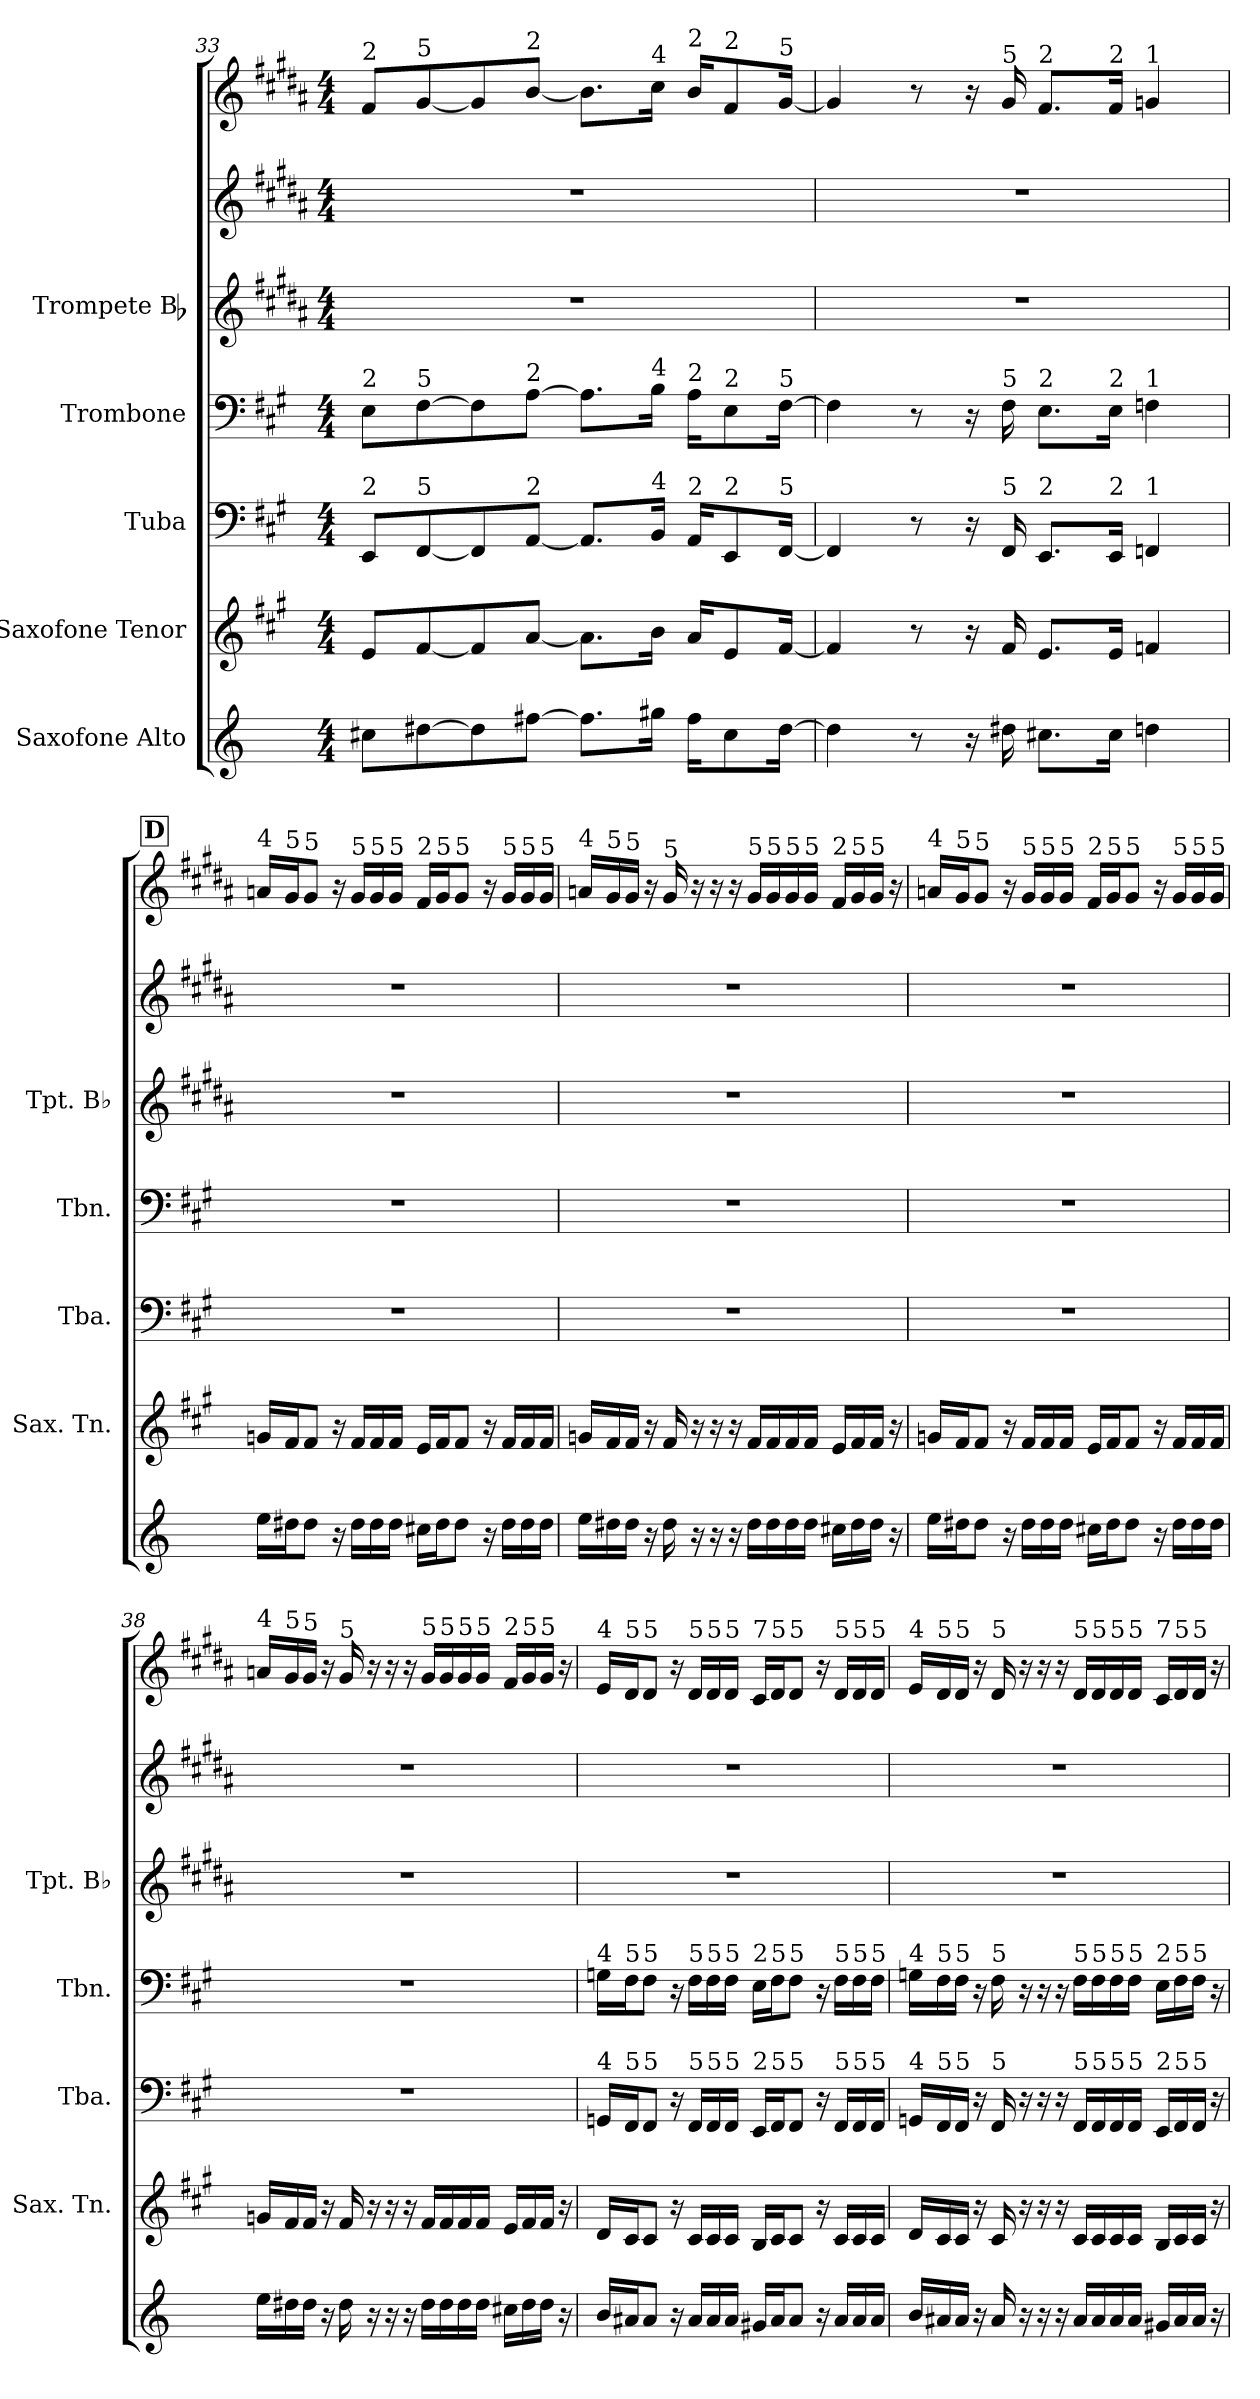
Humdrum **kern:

**kern	**kern	**kern	**kern	**kern	**kern	**kern
*part5	*part4	*part3	*part2	*part1	*part1	*part1
*staff7	*staff6	*staff5	*staff4	*staff3	*staff2	*staff1
*I"Saxofone Alto	*I"Saxofone Tenor	*I"Tuba	*I"Trombone	*I"Trompete Bb	*	*
*	*I'Sax. Tn.	*I'Tba.	*I'Tbn.	*I'Tpt. Bb	*	*
*clefG2	*clefG2	*clefF4	*clefF4	*clefG2	*clefG2	*clefG2
*ITrd5c9	*ITrd8c14	*	*	*ITrd1c2	*ITrd1c2	*ITrd1c2
*k[b-e-a-]	*k[f#c#g#]	*k[f#c#g#]	*k[f#c#g#]	*k[f#c#g#]	*k[f#c#g#]	*k[f#c#g#]
*M4/4	*M4/4	*M4/4	*M4/4	*M4/4	*M4/4	*M4/4
=33	=33	=33	=33	=33	=33	=33
!	!	!	!	!	!	!LO:TX:a:t=2
!	!	!	!LO:TX:a:t=2	!	!	!
!	!	!LO:TX:a:t=2	!	!	!	!
8en\L	8E/L	8EE/L	8E\L	1r	1r	8e/L
!	!	!	!	!	!	!LO:TX:a:t=5
!	!	!	!LO:TX:a:t=5	!	!	!
!	!	!LO:TX:a:t=5	!	!	!	!
[8f#X\	[8F#/	[8FF#/	[8F#\	.	.	[8f#/
8f#\]	8F#/]	8FF#/]	8F#\]	.	.	8f#/]
!	!	!	!	!	!	!LO:TX:a:t=2
!	!	!	!LO:TX:a:t=2	!	!	!
!	!	!LO:TX:a:t=2	!	!	!	!
[8an\J	[8A/J	[8AA/J	[8A\J	.	.	[8a/J
8.a\L]	8.A\L]	8.AA/L]	8.A\L]	.	.	8.a\L]
!	!	!	!	!	!	!LO:TX:a:t=4
!	!	!	!LO:TX:a:t=4	!	!	!
!	!	!LO:TX:a:t=4	!	!	!	!
16bn\Jk	16B\Jk	16BB/Jk	16B\Jk	.	.	16b\Jk
!	!	!	!	!	!	!LO:TX:a:t=2
!	!	!	!LO:TX:a:t=2	!	!	!
!	!	!LO:TX:a:t=2	!	!	!	!
16a\KL	16A/KL	16AA/KL	16A\KL	.	.	16a/KL
!	!	!	!	!	!	!LO:TX:a:t=2
!	!	!	!LO:TX:a:t=2	!	!	!
!	!	!LO:TX:a:t=2	!	!	!	!
8e\	8E/	8EE/	8E\	.	.	8e/
!	!	!	!	!	!	!LO:TX:a:t=5
!	!	!	!LO:TX:a:t=5	!	!	!
!	!	!LO:TX:a:t=5	!	!	!	!
[16f#\Jk	[16F#/Jk	[16FF#/Jk	[16F#\Jk	.	.	[16f#/Jk
!!LO:PB:g=z
=34	=34	=34	=34	=34	=34	=34
4f#\]	4F#/]	4FF#/]	4F#\]	1r	1r	4f#/]
8r	8r	8r	8r	.	.	8r
16r	16r	16r	16r	.	.	16r
!	!	!	!	!	!	!LO:TX:a:t=5
!	!	!	!LO:TX:a:t=5	!	!	!
!	!	!LO:TX:a:t=5	!	!	!	!
16f#X\	16F#/	16FF#/	16F#\	.	.	16f#/
!	!	!	!	!	!	!LO:TX:a:t=2
!	!	!	!LO:TX:a:t=2	!	!	!
!	!	!LO:TX:a:t=2	!	!	!	!
8.en\L	8.E/L	8.EE/L	8.E\L	.	.	8.e/L
!	!	!	!	!	!	!LO:TX:a:t=2
!	!	!	!LO:TX:a:t=2	!	!	!
!	!	!LO:TX:a:t=2	!	!	!	!
16e\Jk	16E/Jk	16EE/Jk	16E\Jk	.	.	16e/Jk
!	!	!	!	!	!	!LO:TX:a:t=1
!	!	!	!LO:TX:a:t=1	!	!	!
!	!	!LO:TX:a:t=1	!	!	!	!
4fn\	4Fn/	4FFn/	4Fn\	.	.	4fn/
!!LO:REH:place=s1:a:B:fs=14:t=D
=35	=35	=35	=35	=35	=35	=35
!	!	!	!	!	!	!LO:TX:a:t=4
16g\LL	16Gn/LL	1r	1r	1r	1r	16gn/LL
!	!	!	!	!	!	!LO:TX:a:t=5
16f#X\J	16F#/J	.	.	.	.	16f#/J
!	!	!	!	!	!	!LO:TX:a:t=5
8f#\J	8F#/J	.	.	.	.	8f#/J
16r	16r	.	.	.	.	16r
!	!	!	!	!	!	!LO:TX:a:t=5
16f#\LL	16F#/LL	.	.	.	.	16f#/LL
!	!	!	!	!	!	!LO:TX:a:t=5
16f#\	16F#/	.	.	.	.	16f#/
!	!	!	!	!	!	!LO:TX:a:t=5
16f#\JJ	16F#/JJ	.	.	.	.	16f#/JJ
!	!	!	!	!	!	!LO:TX:a:t=2
16en\LL	16E/LL	.	.	.	.	16e/LL
!	!	!	!	!	!	!LO:TX:a:t=5
16f#\J	16F#/J	.	.	.	.	16f#/J
!	!	!	!	!	!	!LO:TX:a:t=5
8f#\J	8F#/J	.	.	.	.	8f#/J
16r	16r	.	.	.	.	16r
!	!	!	!	!	!	!LO:TX:a:t=5
16f#\LL	16F#/LL	.	.	.	.	16f#/LL
!	!	!	!	!	!	!LO:TX:a:t=5
16f#\	16F#/	.	.	.	.	16f#/
!	!	!	!	!	!	!LO:TX:a:t=5
16f#\JJ	16F#/JJ	.	.	.	.	16f#/JJ
!!LO:PB:g=z
=36	=36	=36	=36	=36	=36	=36
!	!	!	!	!	!	!LO:TX:a:t=4
16g\LL	16Gn/LL	1r	1r	1r	1r	16gn/LL
!	!	!	!	!	!	!LO:TX:a:t=5
16f#X\	16F#/	.	.	.	.	16f#/
!	!	!	!	!	!	!LO:TX:a:t=5
16f#\JJ	16F#/JJ	.	.	.	.	16f#/JJ
16r	16r	.	.	.	.	16r
!	!	!	!	!	!	!LO:TX:a:t=5
16f#\	16F#/	.	.	.	.	16f#/
16r	16r	.	.	.	.	16r
16r	16r	.	.	.	.	16r
16r	16r	.	.	.	.	16r
!	!	!	!	!	!	!LO:TX:a:t=5
16f#\LL	16F#/LL	.	.	.	.	16f#/LL
!	!	!	!	!	!	!LO:TX:a:t=5
16f#\	16F#/	.	.	.	.	16f#/
!	!	!	!	!	!	!LO:TX:a:t=5
16f#\	16F#/	.	.	.	.	16f#/
!	!	!	!	!	!	!LO:TX:a:t=5
16f#\JJ	16F#/JJ	.	.	.	.	16f#/JJ
!	!	!	!	!	!	!LO:TX:a:t=2
16en\LL	16E/LL	.	.	.	.	16e/LL
!	!	!	!	!	!	!LO:TX:a:t=5
16f#\	16F#/	.	.	.	.	16f#/
!	!	!	!	!	!	!LO:TX:a:t=5
16f#\JJ	16F#/JJ	.	.	.	.	16f#/JJ
16r	16r	.	.	.	.	16r
=37	=37	=37	=37	=37	=37	=37
!	!	!	!	!	!	!LO:TX:a:t=4
16g\LL	16Gn/LL	1r	1r	1r	1r	16gn/LL
!	!	!	!	!	!	!LO:TX:a:t=5
16f#X\J	16F#/J	.	.	.	.	16f#/J
!	!	!	!	!	!	!LO:TX:a:t=5
8f#\J	8F#/J	.	.	.	.	8f#/J
16r	16r	.	.	.	.	16r
!	!	!	!	!	!	!LO:TX:a:t=5
16f#\LL	16F#/LL	.	.	.	.	16f#/LL
!	!	!	!	!	!	!LO:TX:a:t=5
16f#\	16F#/	.	.	.	.	16f#/
!	!	!	!	!	!	!LO:TX:a:t=5
16f#\JJ	16F#/JJ	.	.	.	.	16f#/JJ
!	!	!	!	!	!	!LO:TX:a:t=2
16en\LL	16E/LL	.	.	.	.	16e/LL
!	!	!	!	!	!	!LO:TX:a:t=5
16f#\J	16F#/J	.	.	.	.	16f#/J
!	!	!	!	!	!	!LO:TX:a:t=5
8f#\J	8F#/J	.	.	.	.	8f#/J
16r	16r	.	.	.	.	16r
!	!	!	!	!	!	!LO:TX:a:t=5
16f#\LL	16F#/LL	.	.	.	.	16f#/LL
!	!	!	!	!	!	!LO:TX:a:t=5
16f#\	16F#/	.	.	.	.	16f#/
!	!	!	!	!	!	!LO:TX:a:t=5
16f#\JJ	16F#/JJ	.	.	.	.	16f#/JJ
!!LO:PB:g=z
=38	=38	=38	=38	=38	=38	=38
!	!	!	!	!	!	!LO:TX:a:t=4
16g\LL	16Gn/LL	1r	1r	1r	1r	16gn/LL
!	!	!	!	!	!	!LO:TX:a:t=5
16f#X\	16F#/	.	.	.	.	16f#/
!	!	!	!	!	!	!LO:TX:a:t=5
16f#\JJ	16F#/JJ	.	.	.	.	16f#/JJ
16r	16r	.	.	.	.	16r
!	!	!	!	!	!	!LO:TX:a:t=5
16f#\	16F#/	.	.	.	.	16f#/
16r	16r	.	.	.	.	16r
16r	16r	.	.	.	.	16r
16r	16r	.	.	.	.	16r
!	!	!	!	!	!	!LO:TX:a:t=5
16f#\LL	16F#/LL	.	.	.	.	16f#/LL
!	!	!	!	!	!	!LO:TX:a:t=5
16f#\	16F#/	.	.	.	.	16f#/
!	!	!	!	!	!	!LO:TX:a:t=5
16f#\	16F#/	.	.	.	.	16f#/
!	!	!	!	!	!	!LO:TX:a:t=5
16f#\JJ	16F#/JJ	.	.	.	.	16f#/JJ
!	!	!	!	!	!	!LO:TX:a:t=2
16en\LL	16E/LL	.	.	.	.	16e/LL
!	!	!	!	!	!	!LO:TX:a:t=5
16f#\	16F#/	.	.	.	.	16f#/
!	!	!	!	!	!	!LO:TX:a:t=5
16f#\JJ	16F#/JJ	.	.	.	.	16f#/JJ
16r	16r	.	.	.	.	16r
=39	=39	=39	=39	=39	=39	=39
!	!	!	!	!	!	!LO:TX:a:t=4
!	!	!	!LO:TX:a:t=4	!	!	!
!	!	!LO:TX:a:t=4	!	!	!	!
16d/LL	16D/LL	16GGn/LL	16Gn\LL	1r	1r	16d/LL
!	!	!	!	!	!	!LO:TX:a:t=5
!	!	!	!LO:TX:a:t=5	!	!	!
!	!	!LO:TX:a:t=5	!	!	!	!
16c#X/J	16C#/J	16FF#/J	16F#\J	.	.	16c#/J
!	!	!	!	!	!	!LO:TX:a:t=5
!	!	!	!LO:TX:a:t=5	!	!	!
!	!	!LO:TX:a:t=5	!	!	!	!
8c#/J	8C#/J	8FF#/J	8F#\J	.	.	8c#/J
16r	16r	16r	16r	.	.	16r
!	!	!	!	!	!	!LO:TX:a:t=5
!	!	!	!LO:TX:a:t=5	!	!	!
!	!	!LO:TX:a:t=5	!	!	!	!
16c#/LL	16C#/LL	16FF#/LL	16F#\LL	.	.	16c#/LL
!	!	!	!	!	!	!LO:TX:a:t=5
!	!	!	!LO:TX:a:t=5	!	!	!
!	!	!LO:TX:a:t=5	!	!	!	!
16c#/	16C#/	16FF#/	16F#\	.	.	16c#/
!	!	!	!	!	!	!LO:TX:a:t=5
!	!	!	!LO:TX:a:t=5	!	!	!
!	!	!LO:TX:a:t=5	!	!	!	!
16c#/JJ	16C#/JJ	16FF#/JJ	16F#\JJ	.	.	16c#/JJ
!	!	!	!	!	!	!LO:TX:a:t=7
!	!	!	!LO:TX:a:t=2	!	!	!
!	!	!LO:TX:a:t=2	!	!	!	!
16Bn/LL	16BB/LL	16EE/LL	16E\LL	.	.	16B/LL
!	!	!	!	!	!	!LO:TX:a:t=5
!	!	!	!LO:TX:a:t=5	!	!	!
!	!	!LO:TX:a:t=5	!	!	!	!
16c#/J	16C#/J	16FF#/J	16F#\J	.	.	16c#/J
!	!	!	!	!	!	!LO:TX:a:t=5
!	!	!	!LO:TX:a:t=5	!	!	!
!	!	!LO:TX:a:t=5	!	!	!	!
8c#/J	8C#/J	8FF#/J	8F#\J	.	.	8c#/J
16r	16r	16r	16r	.	.	16r
!	!	!	!	!	!	!LO:TX:a:t=5
!	!	!	!LO:TX:a:t=5	!	!	!
!	!	!LO:TX:a:t=5	!	!	!	!
16c#/LL	16C#/LL	16FF#/LL	16F#\LL	.	.	16c#/LL
!	!	!	!	!	!	!LO:TX:a:t=5
!	!	!	!LO:TX:a:t=5	!	!	!
!	!	!LO:TX:a:t=5	!	!	!	!
16c#/	16C#/	16FF#/	16F#\	.	.	16c#/
!	!	!	!	!	!	!LO:TX:a:t=5
!	!	!	!LO:TX:a:t=5	!	!	!
!	!	!LO:TX:a:t=5	!	!	!	!
16c#/JJ	16C#/JJ	16FF#/JJ	16F#\JJ	.	.	16c#/JJ
!!LO:PB:g=z
=40	=40	=40	=40	=40	=40	=40
!	!	!	!	!	!	!LO:TX:a:t=4
!	!	!	!LO:TX:a:t=4	!	!	!
!	!	!LO:TX:a:t=4	!	!	!	!
16d/LL	16D/LL	16GGn/LL	16Gn\LL	1r	1r	16d/LL
!	!	!	!	!	!	!LO:TX:a:t=5
!	!	!	!LO:TX:a:t=5	!	!	!
!	!	!LO:TX:a:t=5	!	!	!	!
16c#X/	16C#/	16FF#/	16F#\	.	.	16c#/
!	!	!	!	!	!	!LO:TX:a:t=5
!	!	!	!LO:TX:a:t=5	!	!	!
!	!	!LO:TX:a:t=5	!	!	!	!
16c#/JJ	16C#/JJ	16FF#/JJ	16F#\JJ	.	.	16c#/JJ
16r	16r	16r	16r	.	.	16r
!	!	!	!	!	!	!LO:TX:a:t=5
!	!	!	!LO:TX:a:t=5	!	!	!
!	!	!LO:TX:a:t=5	!	!	!	!
16c#/	16C#/	16FF#/	16F#\	.	.	16c#/
16r	16r	16r	16r	.	.	16r
16r	16r	16r	16r	.	.	16r
16r	16r	16r	16r	.	.	16r
!	!	!	!	!	!	!LO:TX:a:t=5
!	!	!	!LO:TX:a:t=5	!	!	!
!	!	!LO:TX:a:t=5	!	!	!	!
16c#/LL	16C#/LL	16FF#/LL	16F#\LL	.	.	16c#/LL
!	!	!	!	!	!	!LO:TX:a:t=5
!	!	!	!LO:TX:a:t=5	!	!	!
!	!	!LO:TX:a:t=5	!	!	!	!
16c#/	16C#/	16FF#/	16F#\	.	.	16c#/
!	!	!	!	!	!	!LO:TX:a:t=5
!	!	!	!LO:TX:a:t=5	!	!	!
!	!	!LO:TX:a:t=5	!	!	!	!
16c#/	16C#/	16FF#/	16F#\	.	.	16c#/
!	!	!	!	!	!	!LO:TX:a:t=5
!	!	!	!LO:TX:a:t=5	!	!	!
!	!	!LO:TX:a:t=5	!	!	!	!
16c#/JJ	16C#/JJ	16FF#/JJ	16F#\JJ	.	.	16c#/JJ
!	!	!	!	!	!	!LO:TX:a:t=7
!	!	!	!LO:TX:a:t=2	!	!	!
!	!	!LO:TX:a:t=2	!	!	!	!
16Bn/LL	16BB/LL	16EE/LL	16E\LL	.	.	16B/LL
!	!	!	!	!	!	!LO:TX:a:t=5
!	!	!	!LO:TX:a:t=5	!	!	!
!	!	!LO:TX:a:t=5	!	!	!	!
16c#/	16C#/	16FF#/	16F#\	.	.	16c#/
!	!	!	!	!	!	!LO:TX:a:t=5
!	!	!	!LO:TX:a:t=5	!	!	!
!	!	!LO:TX:a:t=5	!	!	!	!
16c#/JJ	16C#/JJ	16FF#/JJ	16F#\JJ	.	.	16c#/JJ
16r	16r	16r	16r	.	.	16r
=	=	=	=	=	=	=
*-	*-	*-	*-	*-	*-	*-
